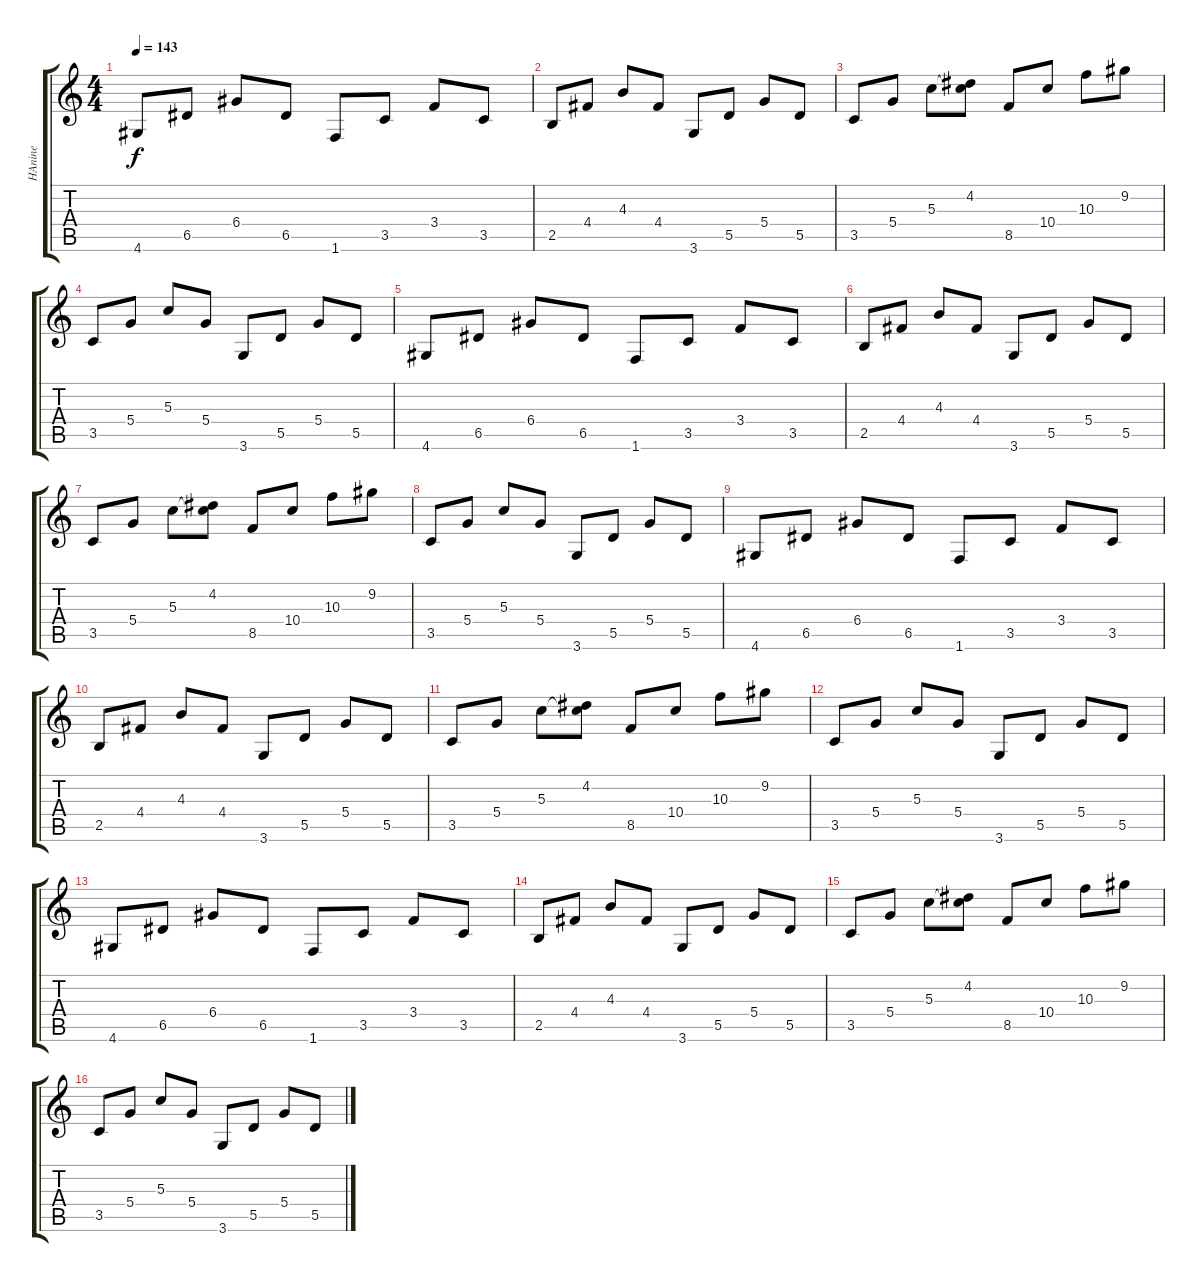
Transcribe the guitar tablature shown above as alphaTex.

\track ("HAnine" "HAnine") {instrument electricguitarclean}
\staff {score tabs}
\tuning (E4 B3 G3 D3 A2 E2) {hide}
\ts (4 4)
\tempo 143
\clef g2
\ks c
4.6.8{dy f} 6.5.8 6.4.8 6.5.8 1.6.8 3.5.8 3.4.8 3.5.8 |
2.5.8 4.4.8 4.3.8 4.4.8 3.6.8 5.5.8 5.4.8 5.5.8 |
3.5.8 5.4.8 5.3.8 (4.2 5.3{t}).8 8.5.8 10.4.8 10.3.8 9.2.8 |
3.5.8 5.4.8 5.3.8 5.4.8 3.6.8 5.5.8 5.4.8 5.5.8 |
4.6.8 6.5.8 6.4.8 6.5.8 1.6.8 3.5.8 3.4.8 3.5.8 |
2.5.8 4.4.8 4.3.8 4.4.8 3.6.8 5.5.8 5.4.8 5.5.8 |
3.5.8 5.4.8 5.3.8 (4.2 5.3{t}).8 8.5.8 10.4.8 10.3.8 9.2.8 |
3.5.8 5.4.8 5.3.8 5.4.8 3.6.8 5.5.8 5.4.8 5.5.8 |
4.6.8 6.5.8 6.4.8 6.5.8 1.6.8 3.5.8 3.4.8 3.5.8 |
2.5.8 4.4.8 4.3.8 4.4.8 3.6.8 5.5.8 5.4.8 5.5.8 |
3.5.8 5.4.8 5.3.8 (4.2 5.3{t}).8 8.5.8 10.4.8 10.3.8 9.2.8 |
3.5.8 5.4.8 5.3.8 5.4.8 3.6.8 5.5.8 5.4.8 5.5.8 |
4.6.8 6.5.8 6.4.8 6.5.8 1.6.8 3.5.8 3.4.8 3.5.8 |
2.5.8 4.4.8 4.3.8 4.4.8 3.6.8 5.5.8 5.4.8 5.5.8 |
3.5.8 5.4.8 5.3.8 (4.2 5.3{t}).8 8.5.8 10.4.8 10.3.8 9.2.8 |
3.5.8 5.4.8 5.3.8 5.4.8 3.6.8 5.5.8 5.4.8 5.5.8
